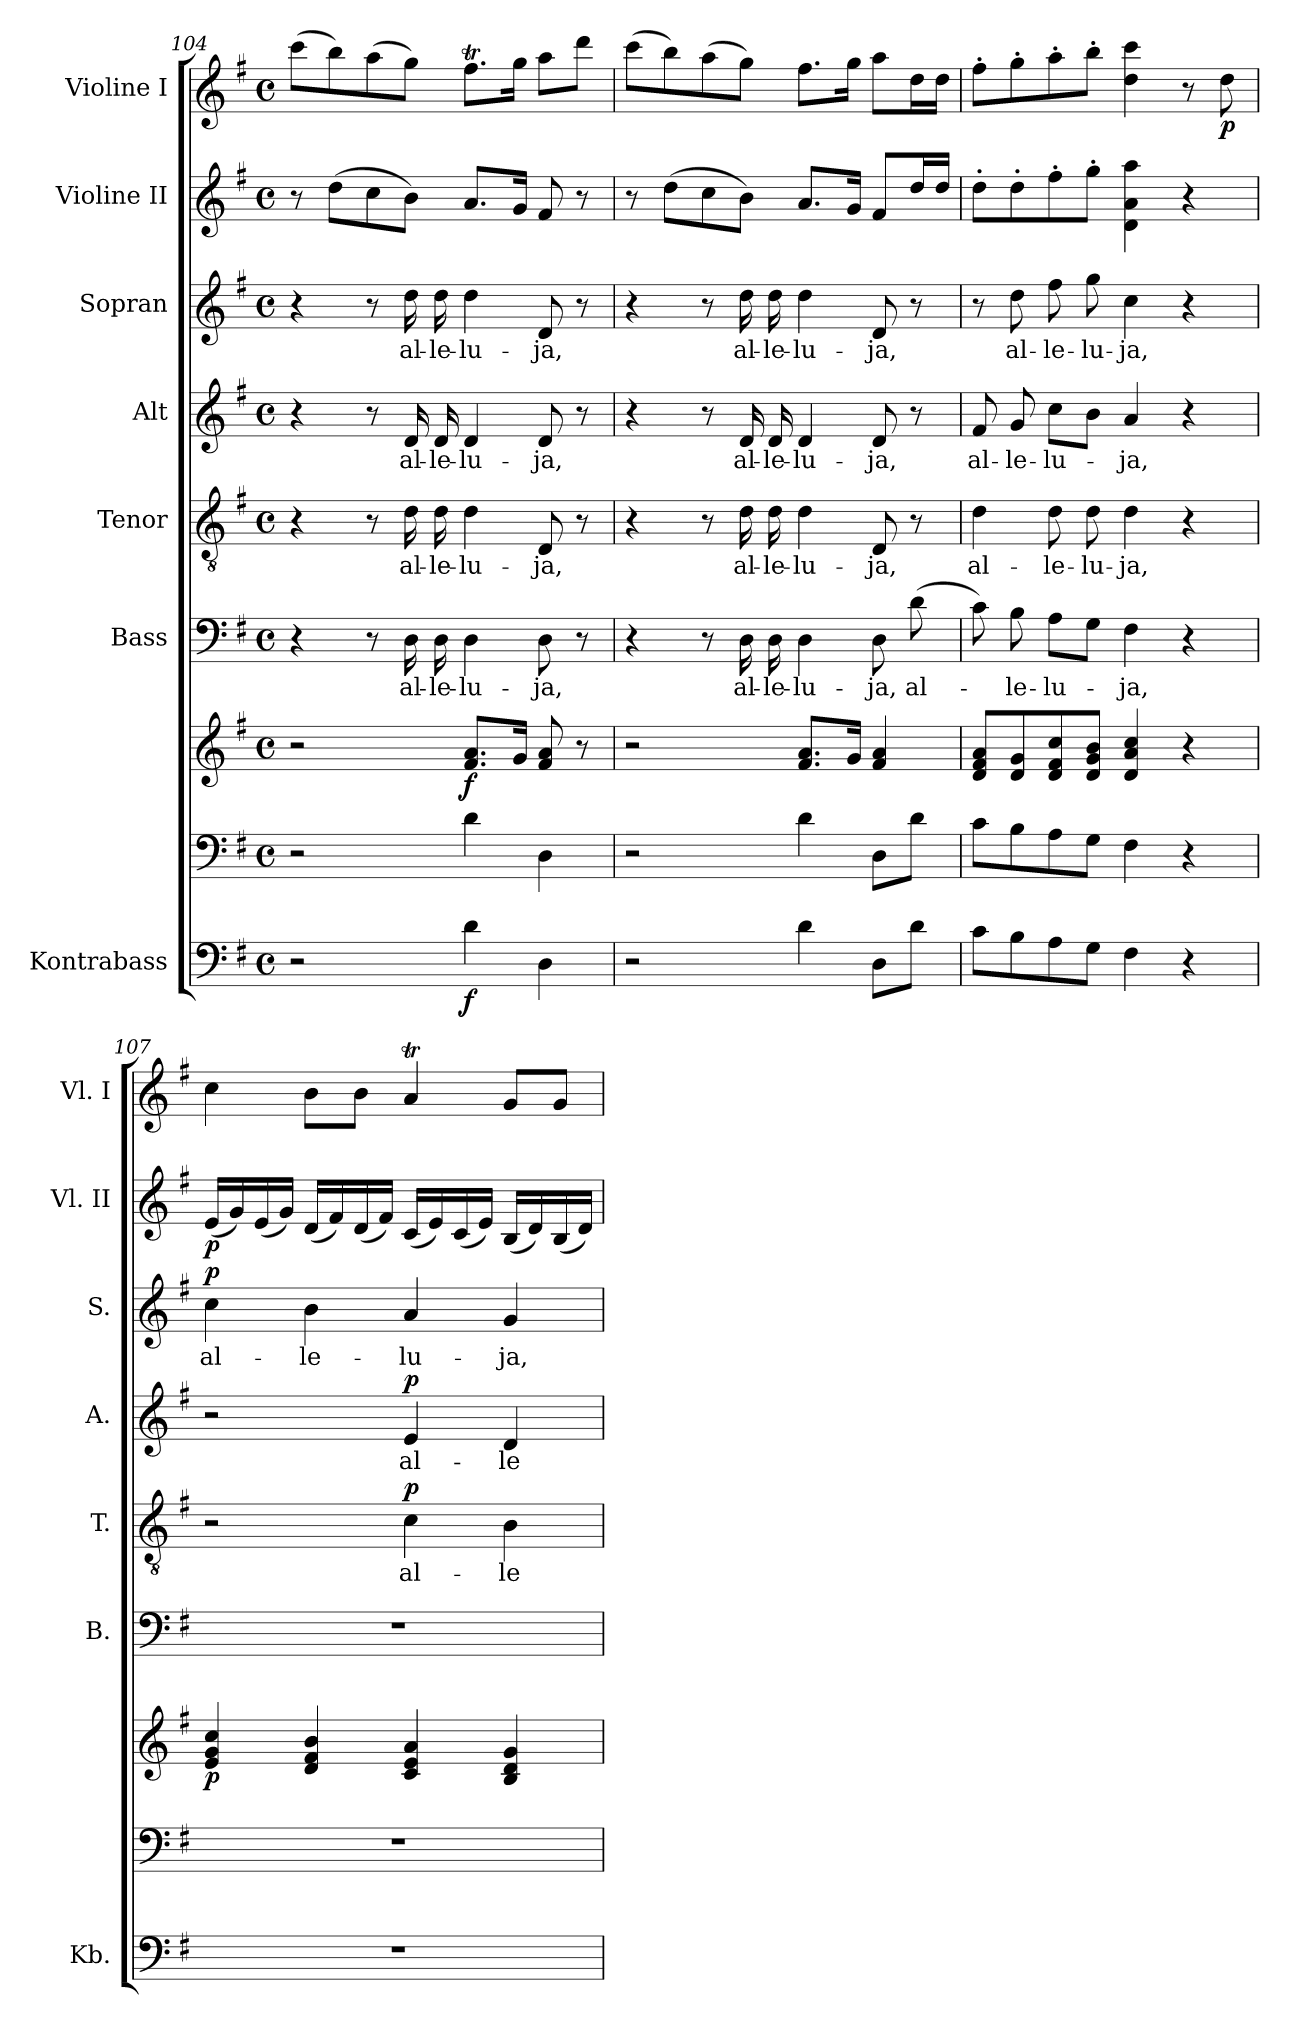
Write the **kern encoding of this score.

**kern	**dynam	**kern	**kern	**dynam	**kern	**text	**kern	**text	**dynam	**kern	**text	**dynam	**kern	**text	**dynam	**kern	**dynam	**kern	**dynam
*part8	*part8	*part7	*part7	*part7	*part6	*part6	*part5	*part5	*part5	*part4	*part4	*part4	*part3	*part3	*part3	*part2	*part2	*part1	*part1
*staff9	*staff9	*staff8	*staff7	*staff7/8	*staff6	*staff6	*staff5	*staff5	*staff5	*staff4	*staff4	*staff4	*staff3	*staff3	*staff3	*staff2	*staff2	*staff1	*staff1
*I"Kontrabass	*	*	*	*	*I"Bass	*	*I"Tenor	*	*	*I"Alt	*	*	*I"Sopran	*	*	*I"Violine II	*	*I"Violine I	*
*I'Kb.	*	*	*	*	*I'B.	*	*I'T.	*	*	*I'A.	*	*	*I'S.	*	*	*I'Vl. II	*	*I'Vl. I	*
*clefF4	*	*clefF4	*clefG2	*	*clefF4	*	*clefGv2	*	*	*clefG2	*	*	*clefG2	*	*	*clefG2	*	*clefG2	*
*ITrd7c12	*	*	*	*	*	*	*	*	*	*	*	*	*	*	*	*	*	*	*
*k[f#]	*	*k[f#]	*k[f#]	*	*k[f#]	*	*k[f#]	*	*	*k[f#]	*	*	*k[f#]	*	*	*k[f#]	*	*k[f#]	*
*G:	*	*G:	*G:	*	*G:	*	*G:	*	*	*G:	*	*	*G:	*	*	*G:	*	*G:	*
*M4/4	*	*M4/4	*M4/4	*	*M4/4	*	*M4/4	*	*	*M4/4	*	*	*M4/4	*	*	*M4/4	*	*M4/4	*
*met(c)	*	*met(c)	*met(c)	*	*met(c)	*	*met(c)	*	*	*met(c)	*	*	*met(c)	*	*	*met(c)	*	*met(c)	*
=104	=104	=104	=104	=104	=104	=104	=104	=104	=104	=104	=104	=104	=104	=104	=104	=104	=104	=104	=104
2r	.	2r	2r	.	4r	.	4r	.	.	4r	.	.	4r	.	.	8r	.	(>8ccc\L	.
.	.	.	.	.	.	.	.	.	.	.	.	.	.	.	.	(>8dd\L	.	8bb\)	.
.	.	.	.	.	8r	.	8r	.	.	8r	.	.	8r	.	.	8cc\	.	(>8aa\	.
!	!	!	!	!	!	!LO:LY:b	!	!LO:LY:b	!	!	!LO:LY:b	!	!	!LO:LY:b	!	!	!	!	!
.	.	.	.	.	16D\	al-	16d\	al-	.	16d/	al-	.	16dd\	al-	.	8b\J)	.	8gg\J)	.
!	!	!	!	!	!	!LO:LY:b	!	!LO:LY:b	!	!	!LO:LY:b	!	!	!LO:LY:b	!	!	!	!	!
.	.	.	.	.	16D\	-le-	16d\	-le-	.	16d/	-le-	.	16dd\	-le-	.	.	.	.	.
!	!LO:DY:b	!	!	!LO:DY:b	!	!LO:LY:b	!	!LO:LY:b	!	!	!LO:LY:b	!	!	!LO:LY:b	!	!	!	!	!
4D\	f	4d\	8.f#/ 8.a/L	f	4D\	-lu-	4d\	-lu-	.	4d/	-lu-	.	4dd\	-lu-	.	8.a/L	.	8.ff#t\L	.
.	.	.	16g/Jk	.	.	.	.	.	.	.	.	.	.	.	.	16g/Jk	.	16gg\Jk	.
!	!	!	!	!	!	!LO:LY:b	!	!LO:LY:b	!	!	!LO:LY:b	!	!	!LO:LY:b	!	!	!	!	!
4DD\	.	4D\	8f#/ 8a/	.	8D\	-ja,	8D/	-ja,	.	8d/	-ja,	.	8d/	-ja,	.	8f#/	.	8aa\L	.
.	.	.	8r	.	8r	.	8r	.	.	8r	.	.	8r	.	.	8r	.	8ddd\J	.
!!LO:PB:g=z
=105	=105	=105	=105	=105	=105	=105	=105	=105	=105	=105	=105	=105	=105	=105	=105	=105	=105	=105	=105
2r	.	2r	2r	.	4r	.	4r	.	.	4r	.	.	4r	.	.	8r	.	(>8ccc\L	.
.	.	.	.	.	.	.	.	.	.	.	.	.	.	.	.	(>8dd\L	.	8bb\)	.
.	.	.	.	.	8r	.	8r	.	.	8r	.	.	8r	.	.	8cc\	.	(>8aa\	.
!	!	!	!	!	!	!LO:LY:b	!	!LO:LY:b	!	!	!LO:LY:b	!	!	!LO:LY:b	!	!	!	!	!
.	.	.	.	.	16D\	al-	16d\	al-	.	16d/	al-	.	16dd\	al-	.	8b\J)	.	8gg\J)	.
!	!	!	!	!	!	!LO:LY:b	!	!LO:LY:b	!	!	!LO:LY:b	!	!	!LO:LY:b	!	!	!	!	!
.	.	.	.	.	16D\	-le-	16d\	-le-	.	16d/	-le-	.	16dd\	-le-	.	.	.	.	.
!	!	!	!	!	!	!LO:LY:b	!	!LO:LY:b	!	!	!LO:LY:b	!	!	!LO:LY:b	!	!	!	!	!
4D\	.	4d\	8.f#/ 8.a/L	.	4D\	-lu-	4d\	-lu-	.	4d/	-lu-	.	4dd\	-lu-	.	8.a/L	.	8.ff#\L	.
.	.	.	16g/Jk	.	.	.	.	.	.	.	.	.	.	.	.	16g/Jk	.	16gg\Jk	.
!	!	!	!	!	!	!LO:LY:b	!	!LO:LY:b	!	!	!LO:LY:b	!	!	!LO:LY:b	!	!	!	!	!
8DD\L	.	8D\L	4f#/ 4a/	.	8D\	-ja,	8D/	-ja,	.	8d/	-ja,	.	8d/	-ja,	.	8f#/L	.	8aa\L	.
!	!	!	!	!	!	!LO:LY:b	!	!	!	!	!	!	!	!	!	!	!	!	!
8D\J	.	8d\J	.	.	(>8d\	al-	8r	.	.	8r	.	.	8r	.	.	16dd/L	.	16dd\L	.
.	.	.	.	.	.	.	.	.	.	.	.	.	.	.	.	16dd/JJ	.	16dd\JJ	.
=106	=106	=106	=106	=106	=106	=106	=106	=106	=106	=106	=106	=106	=106	=106	=106	=106	=106	=106	=106
!	!	!	!	!	!	!	!	!LO:LY:b	!	!	!LO:LY:b	!	!	!	!	!	!	!	!
8C\L	.	8c\L	8d/ 8f#/ 8a/L	.	8c\)	.	4d\	al-	.	8f#/	al-	.	8r	.	.	8dd'>\L	.	8ff#'>\L	.
!	!	!	!	!	!	!LO:LY:b	!	!	!	!	!LO:LY:b	!	!	!LO:LY:b	!	!	!	!	!
8BB\	.	8B\	8d/ 8g/	.	8B\	-le-	.	.	.	8g/	-le-	.	8dd\	al-	.	8dd'>\	.	8gg'>\	.
!	!	!	!	!	!	!LO:LY:b	!	!LO:LY:b	!	!	!LO:LY:b	!	!	!LO:LY:b	!	!	!	!	!
8AA\	.	8A\	8d/ 8f#/ 8cc/	.	8A\L	-lu-	8d\	-le-	.	8cc\L	-lu-	.	8ff#\	-le-	.	8ff#'>\	.	8aa'>\	.
!	!	!	!	!	!	!	!	!LO:LY:b	!	!	!	!	!	!LO:LY:b	!	!	!	!	!
8GG\J	.	8G\J	8d/ 8g/ 8b/J	.	8G\J	.	8d\	-lu-	.	8b\J	.	.	8gg\	-lu-	.	8gg'>\J	.	8bb'>\J	.
!	!	!	!	!	!	!LO:LY:b	!	!LO:LY:b	!	!	!LO:LY:b	!	!	!LO:LY:b	!	!	!	!	!
4FF#\	.	4F#\	4d/ 4a/ 4cc/	.	4F#\	-ja,	4d\	-ja,	.	4a/	-ja,	.	4cc\	-ja,	.	4d\ 4a\ 4aa\	.	4dd\ 4ccc\	.
4r	.	4r	4r	.	4r	.	4r	.	.	4r	.	.	4r	.	.	4r	.	8r	.
!	!	!	!	!	!	!	!	!	!	!	!	!	!	!	!	!	!	!	!LO:DY:b
.	.	.	.	.	.	.	.	.	.	.	.	.	.	.	.	.	.	8dd\	p
=107	=107	=107	=107	=107	=107	=107	=107	=107	=107	=107	=107	=107	=107	=107	=107	=107	=107	=107	=107
!	!	!	!	!LO:DY:b	!	!	!	!	!	!	!	!	!	!LO:LY:b	!LO:DY:a	!	!LO:DY:b	!	!
1r	.	1r	4e/ 4g/ 4cc/	p	1r	.	2r	.	.	2r	.	.	4cc\	al-	p	(<16e/LL	p	4cc\	.
.	.	.	.	.	.	.	.	.	.	.	.	.	.	.	.	16g/)	.	.	.
.	.	.	.	.	.	.	.	.	.	.	.	.	.	.	.	(<16e/	.	.	.
.	.	.	.	.	.	.	.	.	.	.	.	.	.	.	.	16g/JJ)	.	.	.
!	!	!	!	!	!	!	!	!	!	!	!	!	!	!LO:LY:b	!	!	!	!	!
.	.	.	4d/ 4f#/ 4b/	.	.	.	.	.	.	.	.	.	4b\	-le-	.	(<16d/LL	.	8b\L	.
.	.	.	.	.	.	.	.	.	.	.	.	.	.	.	.	16f#/)	.	.	.
.	.	.	.	.	.	.	.	.	.	.	.	.	.	.	.	(<16d/	.	8b\J	.
.	.	.	.	.	.	.	.	.	.	.	.	.	.	.	.	16f#/JJ)	.	.	.
!	!	!	!	!	!	!	!	!LO:LY:b	!LO:DY:a	!	!LO:LY:b	!LO:DY:a	!	!LO:LY:b	!	!	!	!	!
.	.	.	4c/ 4e/ 4a/	.	.	.	4c\	al-	p	4e/	al-	p	4a/	-lu-	.	(<16c/LL	.	4aT/	.
.	.	.	.	.	.	.	.	.	.	.	.	.	.	.	.	16e/)	.	.	.
.	.	.	.	.	.	.	.	.	.	.	.	.	.	.	.	(<16c/	.	.	.
.	.	.	.	.	.	.	.	.	.	.	.	.	.	.	.	16e/JJ)	.	.	.
!	!	!	!	!	!	!	!	!LO:LY:b	!	!	!LO:LY:b	!	!	!LO:LY:b	!	!	!	!	!
.	.	.	4B/ 4d/ 4g/	.	.	.	4B\	-le-	.	4d/	-le-	.	4g/	-ja,	.	(<16B/LL	.	8g/L	.
.	.	.	.	.	.	.	.	.	.	.	.	.	.	.	.	16d/)	.	.	.
.	.	.	.	.	.	.	.	.	.	.	.	.	.	.	.	(<16B/	.	8g/J	.
.	.	.	.	.	.	.	.	.	.	.	.	.	.	.	.	16d/JJ)	.	.	.
=	=	=	=	=	=	=	=	=	=	=	=	=	=	=	=	=	=	=	=
*-	*-	*-	*-	*-	*-	*-	*-	*-	*-	*-	*-	*-	*-	*-	*-	*-	*-	*-	*-
